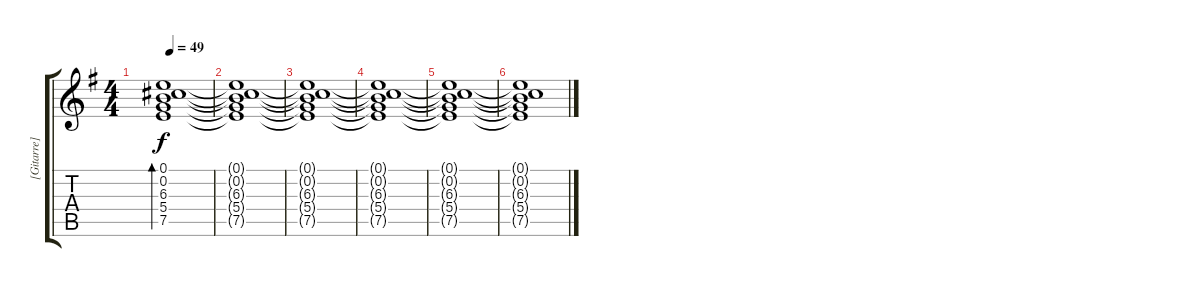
\track ("[Gitarre]" "[Gitarre]") {instrument electricguitarclean}
\staff {score tabs}
\tuning (E4 B3 G3 D3 A2 E2) {hide}
\ts (4 4)
\tempo 49
\clef g2
\ks eminor
(0.1 0.2 6.3 5.4 7.5).1{bd 120 dy f} |
(0.1{t} 0.2{t} 6.3{t} 5.4{t} 7.5{t}).1 |
(0.1{t} 0.2{t} 6.3{t} 5.4{t} 7.5{t}).1 |
(0.1{t} 0.2{t} 6.3{t} 5.4{t} 7.5{t}).1 |
(0.1{t} 0.2{t} 6.3{t} 5.4{t} 7.5{t}).1 |
(0.1{t} 0.2{t} 6.3{t} 5.4{t} 7.5{t}).1
